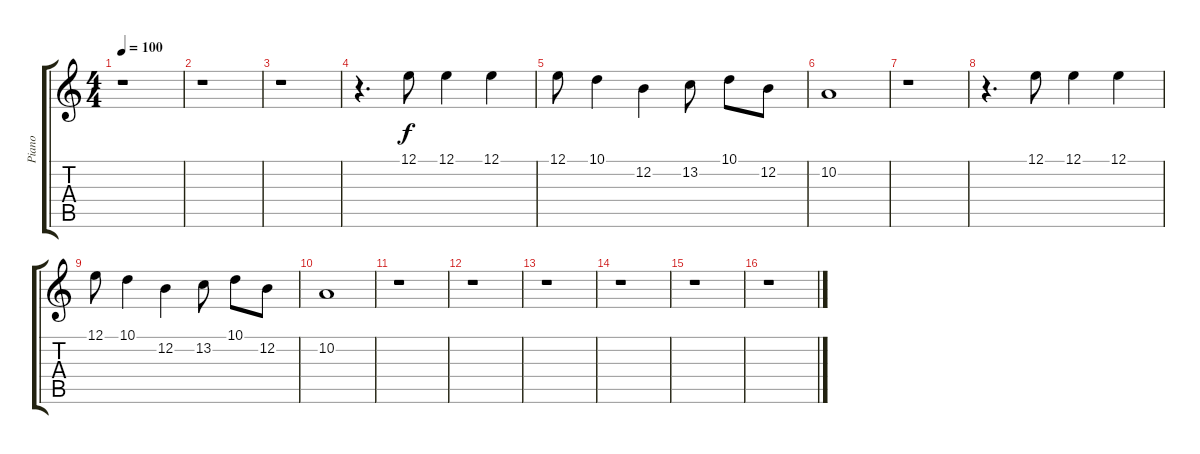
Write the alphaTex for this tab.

\track ("Piano" "Piano") {instrument brightacousticpiano}
\staff {score tabs}
\tuning (E4 B3 G3 D3 A2 E2) {hide}
\ts (4 4)
\tempo 100
\clef g2
\ks c
r.1{dy f} |
r.1 |
r.1 |
r.4{d volume 13} 12.1.8 12.1.4 12.1.4 |
12.1.8 10.1.4 12.2.4 13.2.8 10.1.8 12.2.8 |
10.2.1 |
r.1 |
r.4{d volume 13} 12.1.8 12.1.4 12.1.4 |
12.1.8 10.1.4 12.2.4 13.2.8 10.1.8 12.2.8 |
10.2.1 |
r.1 |
r.1 |
r.1 |
r.1 |
r.1 |
r.1
